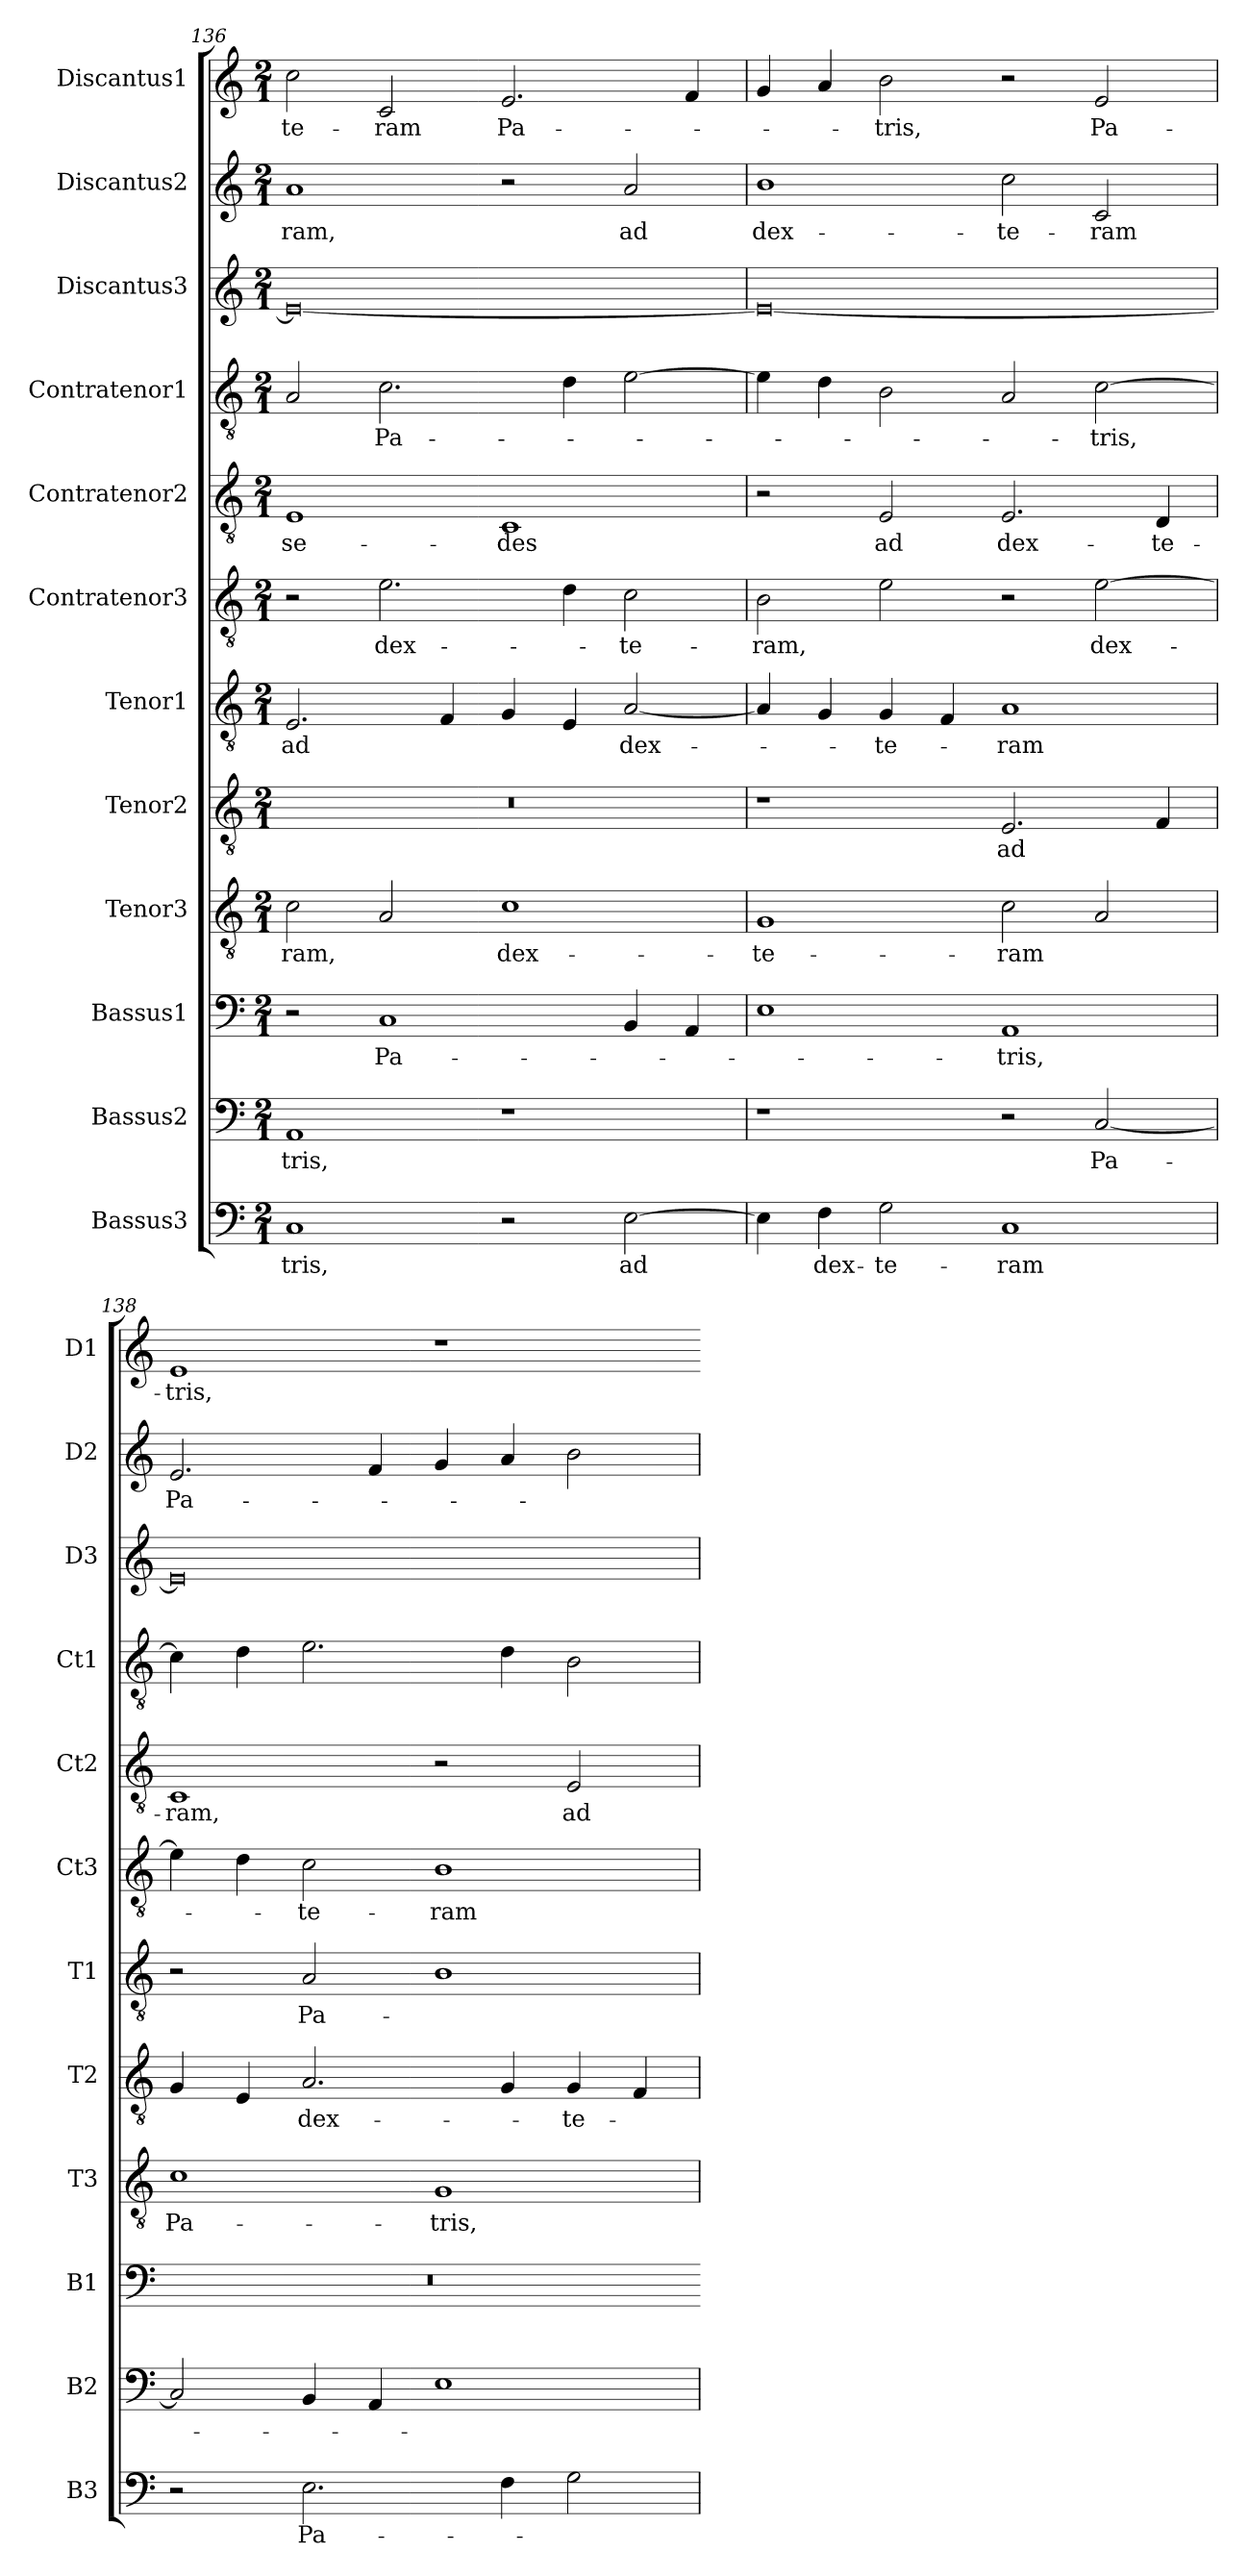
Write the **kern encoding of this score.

**kern	**text	**kern	**text	**kern	**text	**kern	**text	**kern	**text	**kern	**text	**kern	**text	**kern	**text	**kern	**text	**kern	**kern	**text	**kern	**text
*part12	*part12	*part11	*part11	*part10	*part10	*part9	*part9	*part8	*part8	*part7	*part7	*part6	*part6	*part5	*part5	*part4	*part4	*part3	*part2	*part2	*part1	*part1
*staff12	*staff12	*staff11	*staff11	*staff10	*staff10	*staff9	*staff9	*staff8	*staff8	*staff7	*staff7	*staff6	*staff6	*staff5	*staff5	*staff4	*staff4	*staff3	*staff2	*staff2	*staff1	*staff1
*I"Bassus3	*	*I"Bassus2	*	*I"Bassus1	*	*I"Tenor3	*	*I"Tenor2	*	*I"Tenor1	*	*I"Contratenor3	*	*I"Contratenor2	*	*I"Contratenor1	*	*I"Discantus3	*I"Discantus2	*	*I"Discantus1	*
*I'B3	*	*I'B2	*	*I'B1	*	*I'T3	*	*I'T2	*	*I'T1	*	*I'Ct3	*	*I'Ct2	*	*I'Ct1	*	*I'D3	*I'D2	*	*I'D1	*
*clefF4	*	*clefF4	*	*clefF4	*	*clefGv2	*	*clefGv2	*	*clefGv2	*	*clefGv2	*	*clefGv2	*	*clefGv2	*	*clefG2	*clefG2	*	*clefG2	*
*k[]	*	*k[]	*	*k[]	*	*k[]	*	*k[]	*	*k[]	*	*k[]	*	*k[]	*	*k[]	*	*k[]	*k[]	*	*k[]	*
*M2/1	*	*M2/1	*	*M2/1	*	*M2/1	*	*M2/1	*	*M2/1	*	*M2/1	*	*M2/1	*	*M2/1	*	*M2/1	*M2/1	*	*M2/1	*
=136	=136	=136	=136	=136	=136	=136	=136	=136	=136	=136	=136	=136	=136	=136	=136	=136	=136	=136	=136	=136	=136	=136
1C	-tris,	1AA	-tris,	2r	.	2c	-ram,	0r	.	2.E	ad	2r	.	1E	se-	2A	.	0e_	1a	-ram,	2cc	-te-
.	.	.	.	1C	Pa-	2A	.	.	.	.	.	2.e	dex-	.	.	2.c	Pa-	.	.	.	2c	-ram
.	.	.	.	.	.	.	.	.	.	4F	.	.	.	.	.	.	.	.	.	.	.	.
2r	.	1r	.	.	.	1c	dex-	.	.	4G	.	.	.	1C	-des	.	.	.	2r	.	2.e	Pa-
.	.	.	.	.	.	.	.	.	.	4E	.	4d	.	.	.	4d	.	.	.	.	.	.
[2E	ad	.	.	4BB	.	.	.	.	.	[2A	dex-	2c	-te-	.	.	[2e	.	.	2a	ad	.	.
.	.	.	.	4AA	.	.	.	.	.	.	.	.	.	.	.	.	.	.	.	.	4f	.
=137	=137	=137	=137	=137	=137	=137	=137	=137	=137	=137	=137	=137	=137	=137	=137	=137	=137	=137	=137	=137	=137	=137
4E]	.	1r	.	1E	.	1G	-te-	1r	.	4A]	.	2B	-ram,	2r	.	4e]	.	0e_	1b	dex-	4g	.
4F	dex-	.	.	.	.	.	.	.	.	4G	.	.	.	.	.	4d	.	.	.	.	4a	.
2G	-te-	.	.	.	.	.	.	.	.	4G	-te-	2e	.	2E	ad	2B	.	.	.	.	2b	-tris,
.	.	.	.	.	.	.	.	.	.	4F	.	.	.	.	.	.	.	.	.	.	.	.
1C	-ram	2r	.	1AA	-tris,	2c	-ram	2.E	ad	1A	-ram	2r	.	2.E	dex-	2A	.	.	2cc	-te-	2r	.
.	.	[2C	Pa-	.	.	2A	.	.	.	.	.	[2e	dex-	.	.	[2c	-tris,	.	2c	-ram	2e	Pa-
.	.	.	.	.	.	.	.	4F	.	.	.	.	.	4D	-te-	.	.	.	.	.	.	.
=138	=138	=138	=138	=138	=138	=138	=138	=138	=138	=138	=138	=138	=138	=138	=138	=138	=138	=138	=138	=138	=138	=138
2r	.	2C]	.	0r	.	1c	Pa-	4G	.	2r	.	4e]	.	1C	-ram,	4c]	.	0e]	2.e	Pa-	1e	-tris,
.	.	.	.	.	.	.	.	4E	.	.	.	4d	.	.	.	4d	.	.	.	.	.	.
2.E	Pa-	4BB	.	.	.	.	.	2.A	dex-	2A	Pa-	2c	-te-	.	.	2.e	.	.	.	.	.	.
.	.	4AA	.	.	.	.	.	.	.	.	.	.	.	.	.	.	.	.	4f	.	.	.
.	.	1E	.	.	.	1G	-tris,	.	.	1B	.	1B	-ram	2r	.	.	.	.	4g	.	1r	.
4F	.	.	.	.	.	.	.	4G	.	.	.	.	.	.	.	4d	.	.	4a	.	.	.
2G	.	.	.	.	.	.	.	4G	-te-	.	.	.	.	2E	ad	2B	.	.	2b	.	.	.
.	.	.	.	.	.	.	.	4F	.	.	.	.	.	.	.	.	.	.	.	.	.	.
=	=-	=	=-	=	=-	=	=-	=	=-	=	=-	=	=-	=	=-	=	=-	=	=	=-	=-	=-
*-	*-	*-	*-	*-	*-	*-	*-	*-	*-	*-	*-	*-	*-	*-	*-	*-	*-	*-	*-	*-	*-	*-
